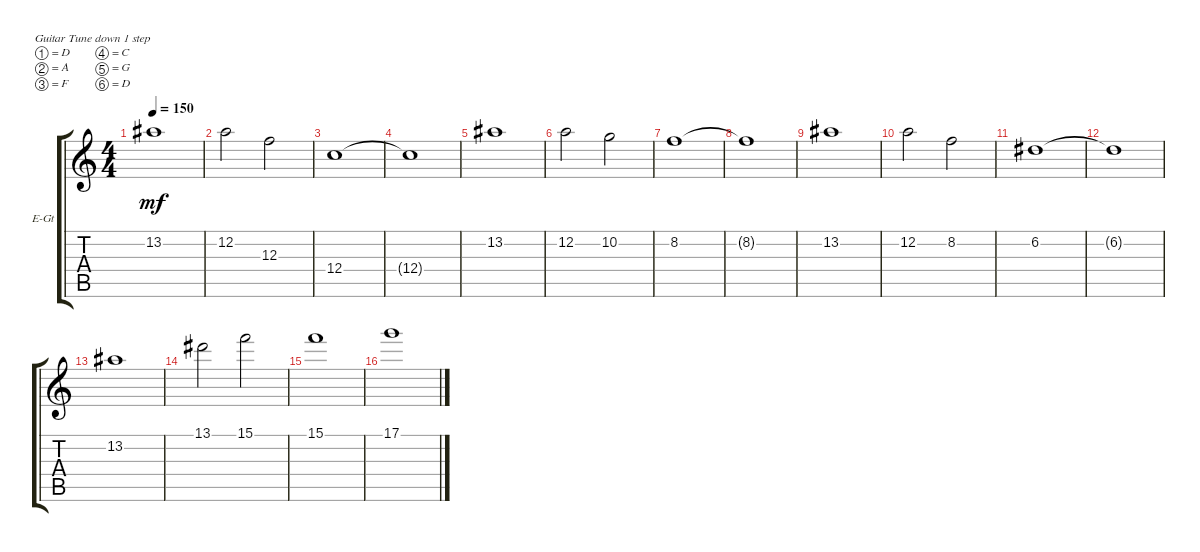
\bracketExtendMode groupsimilarinstruments
\firstSystemTrackNameOrientation horizontal
\otherSystemsTrackNameOrientation horizontal
\track ("Electric Guitar 2" "E-Gt") {instrument distortionguitar}
\staff {score tabs}
\tuning (D4 A3 F3 C3 G2 D2)
\ts (4 4)
\tempo 150
\clef g2
\ks c
13.2.1{dy mf instrument distortionguitar} |
12.2.2 12.3.2 |
12.4.1 |
12.4{t}.1 |
13.2.1 |
12.2.2 10.2.2 |
8.2.1 |
8.2{t}.1 |
13.2.1 |
12.2.2 8.2.2 |
6.2.1 |
6.2{t}.1 |
13.2.1 |
13.1.2 15.1.2 |
15.1.1 |
17.1.1
